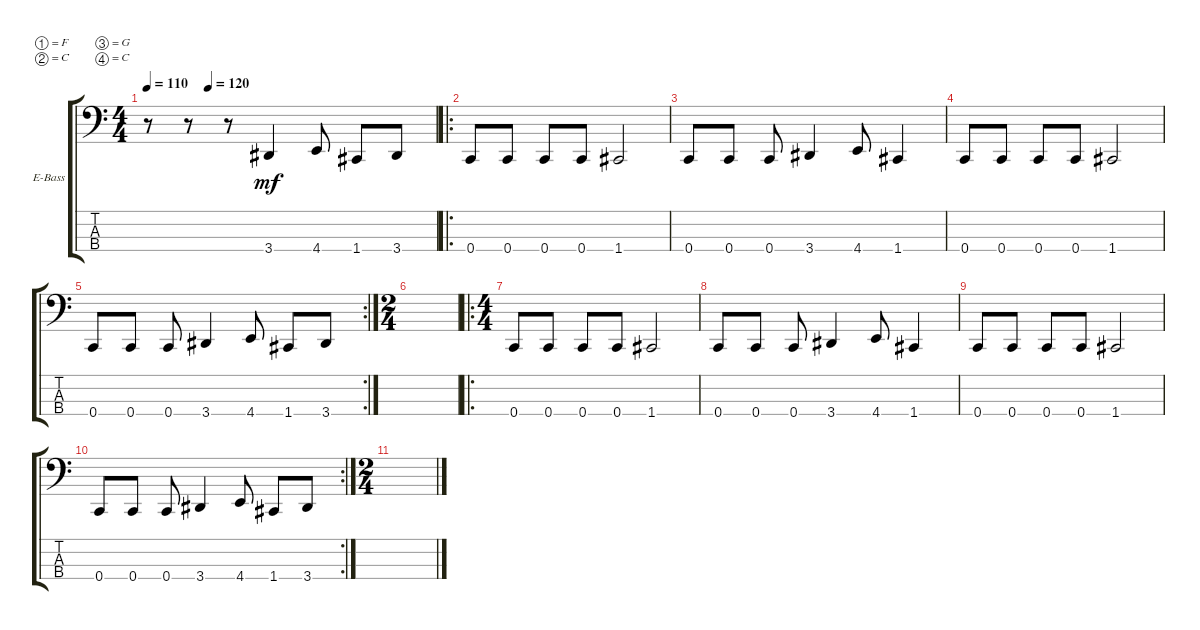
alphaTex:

\bracketExtendMode groupsimilarinstruments
\firstSystemTrackNameOrientation horizontal
\otherSystemsTrackNameOrientation horizontal
\track ("Electric Bass" "E-Bass") {instrument electricbassfinger}
\staff {score tabs}
\tuning (F2 C2 G1 C1)
\ts (4 4)
\tempo 110
\tempo (120 0.2125)
\clef f4
\ks c
r.8{dy mf} r.8 r.8 3.4.4 4.4.8 1.4.8 3.4.8 |
\ro
0.4.8 0.4.8 0.4.8 0.4.8 1.4.2 |
0.4.8 0.4.8 0.4.8 3.4.4 4.4.8 1.4.4 |
0.4.8 0.4.8 0.4.8 0.4.8 1.4.2 |
\rc 2
0.4.8 0.4.8 0.4.8 3.4.4 4.4.8 1.4.8 3.4.8 |
\ts (2 4)
|
\ro
\ts (4 4)
0.4.8 0.4.8 0.4.8 0.4.8 1.4.2 |
0.4.8 0.4.8 0.4.8 3.4.4 4.4.8 1.4.4 |
0.4.8 0.4.8 0.4.8 0.4.8 1.4.2 |
\rc 2
0.4.8 0.4.8 0.4.8 3.4.4 4.4.8 1.4.8 3.4.8 |
\ts (2 4)
